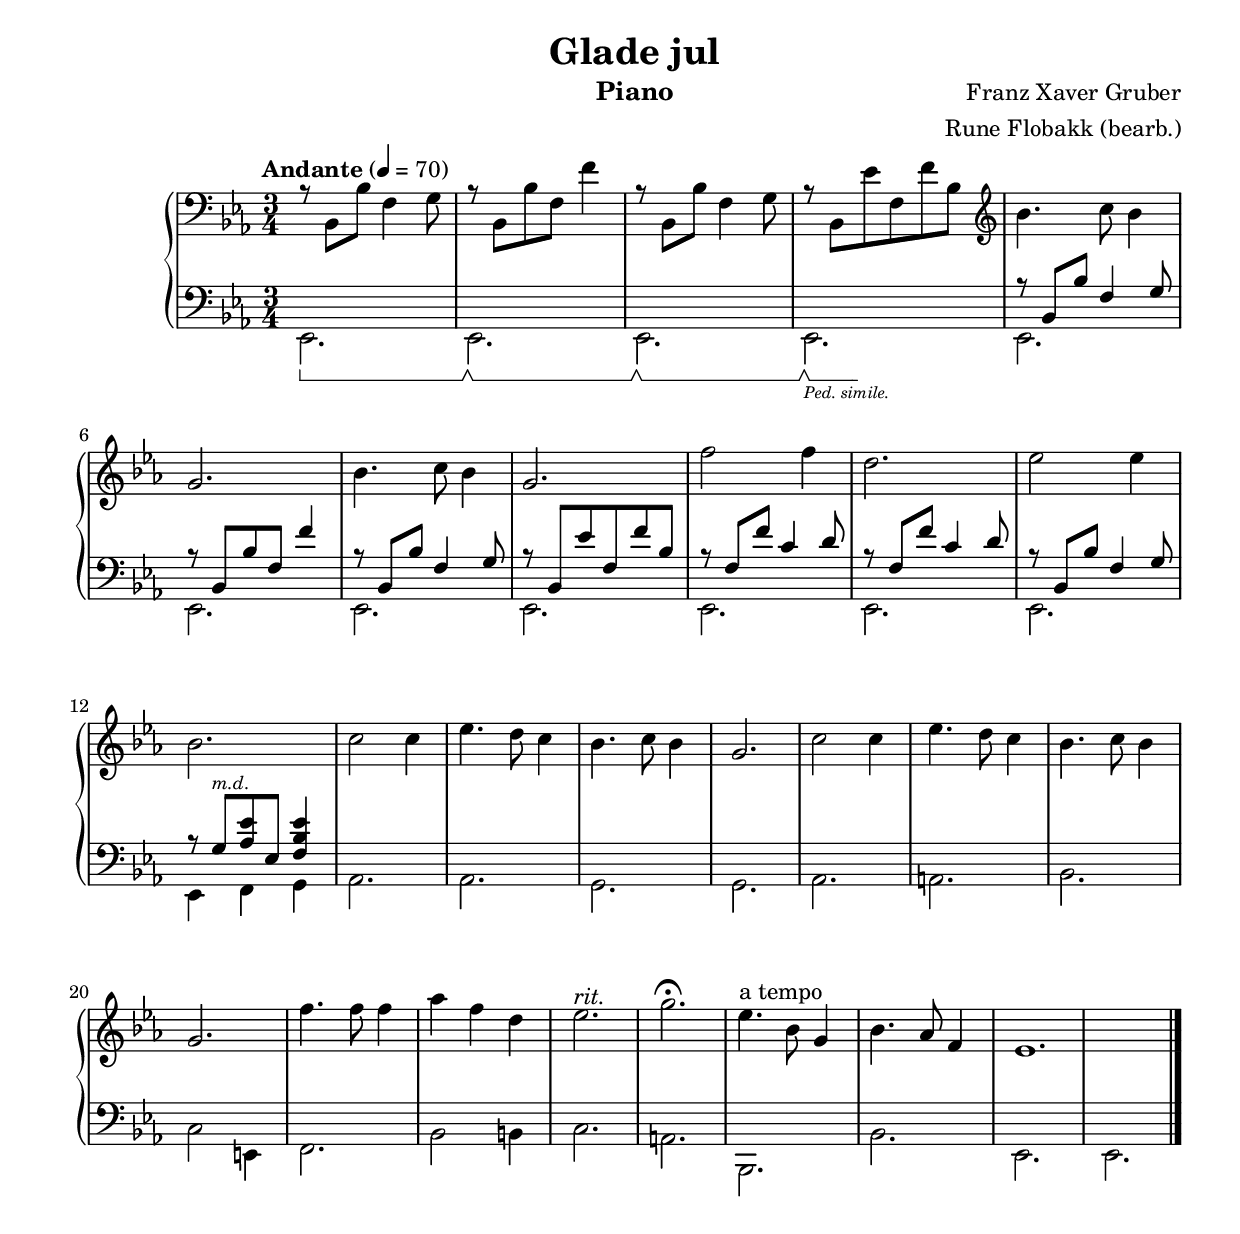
\version "2.22.1"
\version "2.22.1"

\paper {
    left-margin = 15\mm
    bottom-margin = 20\mm
    system-system-spacing =
        #'((basic-distance . 16)
           (minimum-distance . 8)
           (padding . 1)
           (stretchability . 60))
}

rit = \markup { \italic "rit." }

atempo = "a tempo"

pedSimile = \markup { \fontsize #-3 \italic "Ped. simile." }

rightHand = \markup { \italic \fontsize#-2 "m.d." }
leftHand = \markup { \italic \fontsize#-2 "m.s." }


\header {
    title = "Glade jul"
    composer = "Franz Xaver Gruber"
    arranger = "Rune Flobakk (bearb.)"
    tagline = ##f
    instrument = "Piano"
}


signature = {
    \key ees \major
    \time 3/4
}

melodyPartOne = {
    bes4.  c8 bes4  g2.
    bes4.  c8 bes4  g2.
    f'2       f4    d2.
    ees2      ees4  bes2.
}

melodyPartTwo = {
    \repeat unfold 2 {
        c2       c4    ees4.  d8 c4
        bes4. c8 bes4  g2.
    }

    f'4.  f8 f4    aes4  f  d
    ees2.^\rit          g\fermata

    ees4.^\atempo  bes8 g4 bes4.    aes8 f4
    ees1.
}

bass = {
    \repeat unfold 11 { ees2. }
    ees4 f g

    aes2.  aes      g   g
    aes    a        bes c2 e,4

    f2.    bes2  b4 c2.  a
    bes,   bes'  ees,    ees
}

arpeggioBase = {r8 bes,  bes' f4 g8}

arpeggioAccomp = {
    \arpeggioBase
    r  bes,  bes' f  f'4
    r8 bes,, bes' f4 g8
    r  bes,  ees' f,  f' bes,
}

pedal = {
    \set pedalSustainStyle = #'bracket
    s2.\sustainOn s2.\sustainOff\sustainOn s2.\sustainOff\sustainOn

    \once \override PianoPedalBracket.edge-height = #'(1.0 . 0.0)
    s4\sustainOff\sustainOn_\pedSimile
}


\score {
    \new PianoStaff <<
    	\new Staff = "right hand" {
            \tempo "Andante" 4 = 70
    	    \clef bass
            \signature

            s2.*4
            \clef treble
            \relative bes' \melodyPartOne
            \relative bes' \melodyPartTwo
            \bar "|."
    	}

    	\new Staff = "left hand" {
            \clef bass
    	    \signature
            <<
                \relative {
                    \change Staff = "right hand" \stemDown \arpeggioAccomp
                    \change Staff = "left hand" \stemUp
                    \arpeggioAccomp
                    \transpose ees bes \relative { \arpeggioBase \arpeggioBase }
                    \arpeggioBase
                    r8 g^\rightHand <aes ees'> ees <f bes ees>4
                }
                \\
                \relative ees, \bass
            >>
        }

        \new Dynamics \pedal
    >>

	\layout {}
	\midi {}
}
